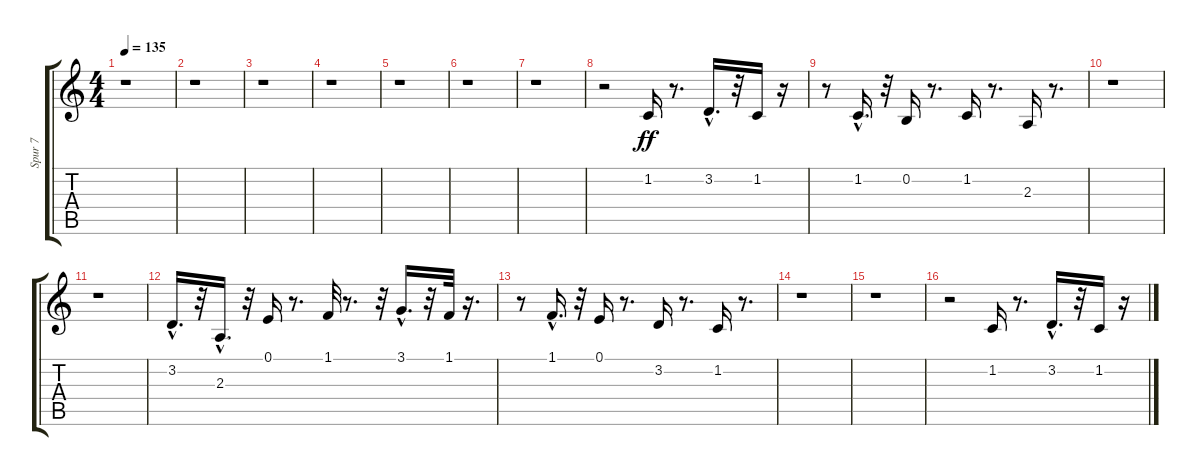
\track ("Spur 7" "Spur 7") {instrument lead8bassandlead}
\staff {score tabs}
\tuning (E4 B3 G3 D3 A2 E2) {hide}
\ts (4 4)
\tempo 135
\clef g2
\ks c
r.1{dy ff} |
r.1 |
r.1 |
r.1 |
r.1 |
r.1 |
r.1 |
r.2 1.2.16 r.8{d} 3.2{hac}.16{d} r.32 1.2.16 r.16 |
r.8 1.2{hac}.16{d} r.32 0.2.16 r.8{d} 1.2.16 r.8{d} 2.3.16 r.8{d} |
r.1 |
r.1 |
3.2{hac}.16{d} r.32 2.3{hac}.16{d} r.32 0.1.16 r.8{d} 1.1.32 r.8{d} r.32 3.1{hac}.16{d} r.32 1.1.32 r.16{d} |
r.8 1.1{hac}.16{d} r.32 0.1.16 r.8{d} 3.2.16 r.8{d} 1.2.16 r.8{d} |
r.1 |
r.1 |
r.2 1.2.16 r.8{d} 3.2{hac}.16{d} r.32 1.2.16 r.16
